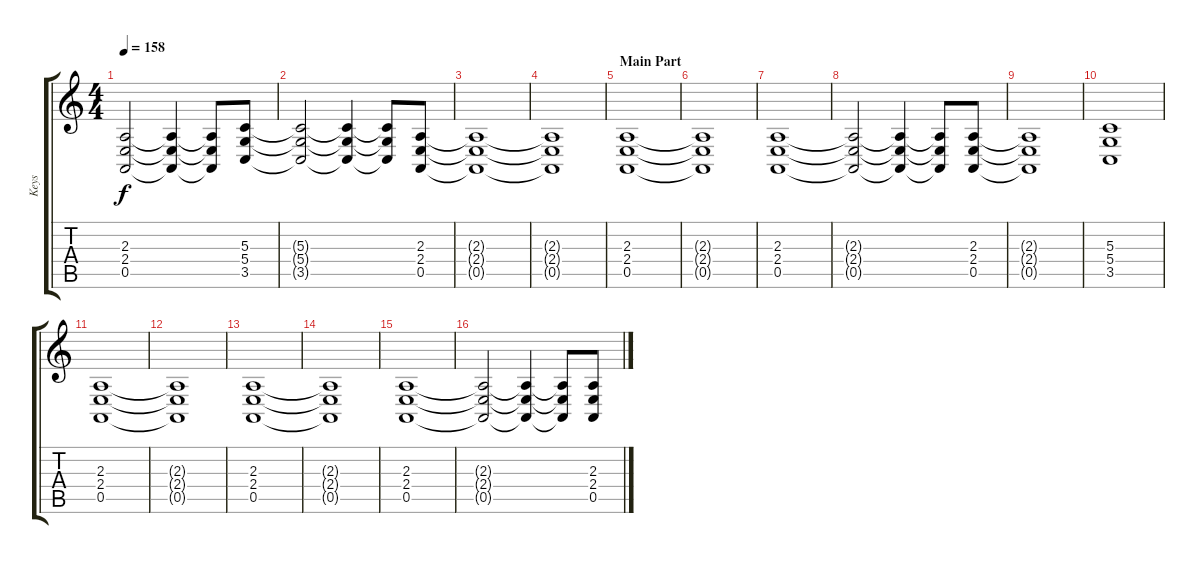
\track ("Keys" "Keys") {instrument drawbarorgan}
\staff {score tabs}
\tuning (E4 B3 G3 D3 A2 E2) {hide}
\ts (4 4)
\tempo 158
\clef g2
\ks c
(2.3{t} 2.4{t} 0.5{t}).2{dy f} (2.3{t} 2.4{t} 0.5{t}).4 (2.3{t} 2.4{t} 0.5{t}).8 (5.3 5.4 3.5).8 |
(5.3{t} 5.4{t} 3.5{t}).2 (5.3{t} 5.4{t} 3.5{t}).4 (5.3{t} 5.4{t} 3.5{t}).8 (2.3 2.4 0.5).8 |
(2.3{t} 2.4{t} 0.5{t}).1 |
(2.3{t} 2.4{t} 0.5{t}).1 |
\section ("" "Main Part")
(2.3 2.4 0.5).1{volume 8} |
(2.3{t} 2.4{t} 0.5{t}).1 |
(2.3 2.4 0.5).1 |
(2.3{t} 2.4{t} 0.5{t}).2 (2.3{t} 2.4{t} 0.5{t}).4 (2.3{t} 2.4{t} 0.5{t}).8 (2.3 2.4 0.5).8 |
(2.3{t} 2.4{t} 0.5{t}).1 |
(5.3 5.4 3.5).1 |
(2.3 2.4 0.5).1 |
(2.3{t} 2.4{t} 0.5{t}).1 |
(2.3 2.4 0.5).1 |
(2.3{t} 2.4{t} 0.5{t}).1 |
(2.3 2.4 0.5).1 |
(2.3{t} 2.4{t} 0.5{t}).2 (2.3{t} 2.4{t} 0.5{t}).4 (2.3{t} 2.4{t} 0.5{t}).8 (2.3 2.4 0.5).8
